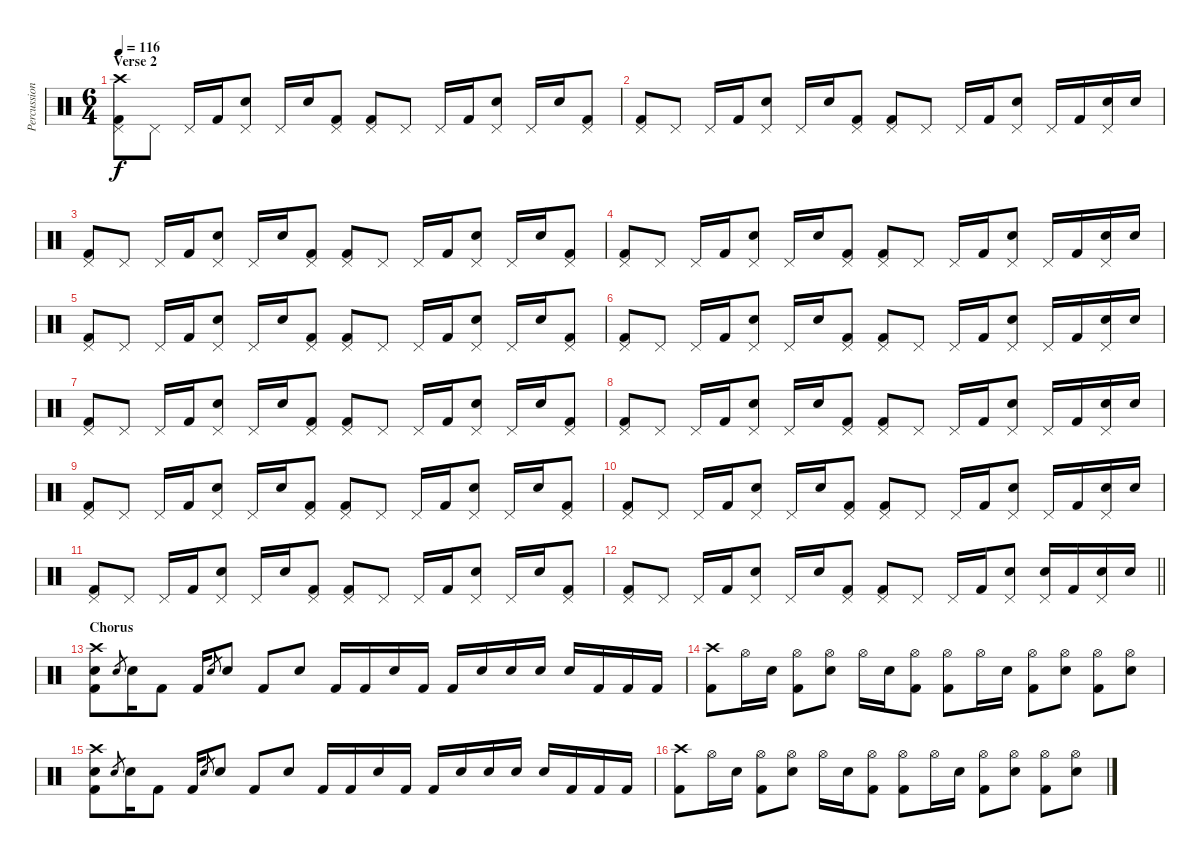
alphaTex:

\track ("Percussion" "Percussion") {instrument percussion}
\staff {score}
\articulation defaults
\ts (6 4)
\section ("" "Verse 2")
\tempo 116
\clef neutral
\ks c
("Crash high (hit)" "Kick (hit) 2" "Pedal Hi-Hat (hit)").8{dy f} "Pedal Hi-Hat (hit)".8 "Pedal Hi-Hat (hit)".16 "Kick (hit) 2".16 ("Snare (hit) 2" "Pedal Hi-Hat (hit)").8 "Pedal Hi-Hat (hit)".16 "Electric Snare (hit)".16 ("Kick (hit) 2" "Pedal Hi-Hat (hit)").8 ("Kick (hit) 2" "Pedal Hi-Hat (hit)").8 "Pedal Hi-Hat (hit)".8 "Pedal Hi-Hat (hit)".16 "Kick (hit) 2".16 ("Snare (hit) 2" "Pedal Hi-Hat (hit)").8 "Pedal Hi-Hat (hit)".16 "Electric Snare (hit)".16 ("Kick (hit) 2" "Pedal Hi-Hat (hit)").8 |
("Kick (hit) 2" "Pedal Hi-Hat (hit)").8 "Pedal Hi-Hat (hit)".8 "Pedal Hi-Hat (hit)".16 "Kick (hit) 2".16 ("Snare (hit) 2" "Pedal Hi-Hat (hit)").8 "Pedal Hi-Hat (hit)".16 "Electric Snare (hit)".16 ("Kick (hit) 2" "Pedal Hi-Hat (hit)").8 ("Kick (hit) 2" "Pedal Hi-Hat (hit)").8 "Pedal Hi-Hat (hit)".8 "Pedal Hi-Hat (hit)".16 "Kick (hit) 2".16 ("Snare (hit) 2" "Pedal Hi-Hat (hit)").8 "Pedal Hi-Hat (hit)".16 "Kick (hit) 2".16 ("Snare (hit) 2" "Pedal Hi-Hat (hit)").16 "Electric Snare (hit)".16 |
("Kick (hit) 2" "Pedal Hi-Hat (hit)").8 "Pedal Hi-Hat (hit)".8 "Pedal Hi-Hat (hit)".16 "Kick (hit) 2".16 ("Snare (hit) 2" "Pedal Hi-Hat (hit)").8 "Pedal Hi-Hat (hit)".16 "Electric Snare (hit)".16 ("Kick (hit) 2" "Pedal Hi-Hat (hit)").8 ("Kick (hit) 2" "Pedal Hi-Hat (hit)").8 "Pedal Hi-Hat (hit)".8 "Pedal Hi-Hat (hit)".16 "Kick (hit) 2".16 ("Snare (hit) 2" "Pedal Hi-Hat (hit)").8 "Pedal Hi-Hat (hit)".16 "Electric Snare (hit)".16 ("Kick (hit) 2" "Pedal Hi-Hat (hit)").8 |
("Kick (hit) 2" "Pedal Hi-Hat (hit)").8 "Pedal Hi-Hat (hit)".8 "Pedal Hi-Hat (hit)".16 "Kick (hit) 2".16 ("Snare (hit) 2" "Pedal Hi-Hat (hit)").8 "Pedal Hi-Hat (hit)".16 "Electric Snare (hit)".16 ("Kick (hit) 2" "Pedal Hi-Hat (hit)").8 ("Kick (hit) 2" "Pedal Hi-Hat (hit)").8 "Pedal Hi-Hat (hit)".8 "Pedal Hi-Hat (hit)".16 "Kick (hit) 2".16 ("Snare (hit) 2" "Pedal Hi-Hat (hit)").8 "Pedal Hi-Hat (hit)".16 "Kick (hit) 2".16 ("Snare (hit) 2" "Pedal Hi-Hat (hit)").16 "Electric Snare (hit)".16 |
("Kick (hit) 2" "Pedal Hi-Hat (hit)").8 "Pedal Hi-Hat (hit)".8 "Pedal Hi-Hat (hit)".16 "Kick (hit) 2".16 ("Snare (hit) 2" "Pedal Hi-Hat (hit)").8 "Pedal Hi-Hat (hit)".16 "Electric Snare (hit)".16 ("Kick (hit) 2" "Pedal Hi-Hat (hit)").8 ("Kick (hit) 2" "Pedal Hi-Hat (hit)").8 "Pedal Hi-Hat (hit)".8 "Pedal Hi-Hat (hit)".16 "Kick (hit) 2".16 ("Snare (hit) 2" "Pedal Hi-Hat (hit)").8 "Pedal Hi-Hat (hit)".16 "Electric Snare (hit)".16 ("Kick (hit) 2" "Pedal Hi-Hat (hit)").8 |
("Kick (hit) 2" "Pedal Hi-Hat (hit)").8 "Pedal Hi-Hat (hit)".8 "Pedal Hi-Hat (hit)".16 "Kick (hit) 2".16 ("Snare (hit) 2" "Pedal Hi-Hat (hit)").8 "Pedal Hi-Hat (hit)".16 "Electric Snare (hit)".16 ("Kick (hit) 2" "Pedal Hi-Hat (hit)").8 ("Kick (hit) 2" "Pedal Hi-Hat (hit)").8 "Pedal Hi-Hat (hit)".8 "Pedal Hi-Hat (hit)".16 "Kick (hit) 2".16 ("Snare (hit) 2" "Pedal Hi-Hat (hit)").8 "Pedal Hi-Hat (hit)".16 "Kick (hit) 2".16 ("Snare (hit) 2" "Pedal Hi-Hat (hit)").16 "Electric Snare (hit)".16 |
("Kick (hit) 2" "Pedal Hi-Hat (hit)").8 "Pedal Hi-Hat (hit)".8 "Pedal Hi-Hat (hit)".16 "Kick (hit) 2".16 ("Snare (hit) 2" "Pedal Hi-Hat (hit)").8 "Pedal Hi-Hat (hit)".16 "Electric Snare (hit)".16 ("Kick (hit) 2" "Pedal Hi-Hat (hit)").8 ("Kick (hit) 2" "Pedal Hi-Hat (hit)").8 "Pedal Hi-Hat (hit)".8 "Pedal Hi-Hat (hit)".16 "Kick (hit) 2".16 ("Snare (hit) 2" "Pedal Hi-Hat (hit)").8 "Pedal Hi-Hat (hit)".16 "Electric Snare (hit)".16 ("Kick (hit) 2" "Pedal Hi-Hat (hit)").8 |
("Kick (hit) 2" "Pedal Hi-Hat (hit)").8 "Pedal Hi-Hat (hit)".8 "Pedal Hi-Hat (hit)".16 "Kick (hit) 2".16 ("Snare (hit) 2" "Pedal Hi-Hat (hit)").8 "Pedal Hi-Hat (hit)".16 "Electric Snare (hit)".16 ("Kick (hit) 2" "Pedal Hi-Hat (hit)").8 ("Kick (hit) 2" "Pedal Hi-Hat (hit)").8 "Pedal Hi-Hat (hit)".8 "Pedal Hi-Hat (hit)".16 "Kick (hit) 2".16 ("Snare (hit) 2" "Pedal Hi-Hat (hit)").8 "Pedal Hi-Hat (hit)".16 "Kick (hit) 2".16 ("Snare (hit) 2" "Pedal Hi-Hat (hit)").16 "Electric Snare (hit)".16 |
("Kick (hit) 2" "Pedal Hi-Hat (hit)").8 "Pedal Hi-Hat (hit)".8 "Pedal Hi-Hat (hit)".16 "Kick (hit) 2".16 ("Snare (hit) 2" "Pedal Hi-Hat (hit)").8 "Pedal Hi-Hat (hit)".16 "Electric Snare (hit)".16 ("Kick (hit) 2" "Pedal Hi-Hat (hit)").8 ("Kick (hit) 2" "Pedal Hi-Hat (hit)").8 "Pedal Hi-Hat (hit)".8 "Pedal Hi-Hat (hit)".16 "Kick (hit) 2".16 ("Snare (hit) 2" "Pedal Hi-Hat (hit)").8 "Pedal Hi-Hat (hit)".16 "Electric Snare (hit)".16 ("Kick (hit) 2" "Pedal Hi-Hat (hit)").8 |
("Kick (hit) 2" "Pedal Hi-Hat (hit)").8 "Pedal Hi-Hat (hit)".8 "Pedal Hi-Hat (hit)".16 "Kick (hit) 2".16 ("Snare (hit) 2" "Pedal Hi-Hat (hit)").8 "Pedal Hi-Hat (hit)".16 "Electric Snare (hit)".16 ("Kick (hit) 2" "Pedal Hi-Hat (hit)").8 ("Kick (hit) 2" "Pedal Hi-Hat (hit)").8 "Pedal Hi-Hat (hit)".8 "Pedal Hi-Hat (hit)".16 "Kick (hit) 2".16 ("Snare (hit) 2" "Pedal Hi-Hat (hit)").8 "Pedal Hi-Hat (hit)".16 "Kick (hit) 2".16 ("Snare (hit) 2" "Pedal Hi-Hat (hit)").16 "Electric Snare (hit)".16 |
("Kick (hit) 2" "Pedal Hi-Hat (hit)").8 "Pedal Hi-Hat (hit)".8 "Pedal Hi-Hat (hit)".16 "Kick (hit) 2".16 ("Snare (hit) 2" "Pedal Hi-Hat (hit)").8 "Pedal Hi-Hat (hit)".16 "Electric Snare (hit)".16 ("Kick (hit) 2" "Pedal Hi-Hat (hit)").8 ("Kick (hit) 2" "Pedal Hi-Hat (hit)").8 "Pedal Hi-Hat (hit)".8 "Pedal Hi-Hat (hit)".16 "Kick (hit) 2".16 ("Snare (hit) 2" "Pedal Hi-Hat (hit)").8 "Pedal Hi-Hat (hit)".16 "Electric Snare (hit)".16 ("Kick (hit) 2" "Pedal Hi-Hat (hit)").8 |
\barLineRight lightlight
("Kick (hit) 2" "Pedal Hi-Hat (hit)").8 "Pedal Hi-Hat (hit)".8 "Pedal Hi-Hat (hit)".16 "Kick (hit) 2".16 ("Snare (hit) 2" "Pedal Hi-Hat (hit)").8 "Pedal Hi-Hat (hit)".16 "Electric Snare (hit)".16 ("Kick (hit) 2" "Pedal Hi-Hat (hit)").8 ("Kick (hit) 2" "Pedal Hi-Hat (hit)").8 "Pedal Hi-Hat (hit)".8 "Pedal Hi-Hat (hit)".16 "Kick (hit) 2".16 ("Snare (hit) 2" "Pedal Hi-Hat (hit)").8 ("Electric Snare (hit)" "Pedal Hi-Hat (hit)").16 "Kick (hit) 2".16 ("Electric Snare (hit)" "Pedal Hi-Hat (hit)").16 "Electric Snare (hit)".16 |
\section ("" "Chorus")
("Crash high (hit)" "Snare (hit) 2" "Kick (hit) 2").8 "Snare (hit) 2".8{gr} "Electric Snare (hit)".16 "Kick (hit) 2".8 "Kick (hit) 2".16 "Snare (hit) 2".8{gr} "Electric Snare (hit)".8 "Kick (hit) 2".8 "Electric Snare (hit)".8 "Kick (hit) 2".16 "Kick (hit) 2".16 "Electric Snare (hit)".16 "Kick (hit) 2".16 "Kick (hit) 2".16 "Electric Snare (hit)".16 "Electric Snare (hit)".16 "Snare (hit) 2".16 "Snare (hit) 2".16 "Kick (hit) 2".16 "Kick (hit) 2".16 "Kick (hit) 2".16 |
("Crash high (hit)" "Kick (hit) 2").8 "Hi-Hat (open)".16 "Electric Snare (hit)".16 ("Hi-Hat (open)" "Kick (hit) 2").8 ("Hi-Hat (open)" "Electric Snare (hit)").8 "Hi-Hat (open)".16 "Electric Snare (hit)".16 ("Hi-Hat (open)" "Kick (hit) 2").8 ("Hi-Hat (open)" "Kick (hit) 2").8 "Hi-Hat (open)".16 "Electric Snare (hit)".16 ("Hi-Hat (open)" "Kick (hit) 2").8 ("Hi-Hat (open)" "Electric Snare (hit)").8 ("Hi-Hat (open)" "Kick (hit) 2").8 ("Hi-Hat (open)" "Electric Snare (hit)").8 |
("Crash high (hit)" "Snare (hit) 2" "Kick (hit) 2").8 "Snare (hit) 2".8{gr} "Electric Snare (hit)".16 "Kick (hit) 2".8 "Kick (hit) 2".16 "Snare (hit) 2".8{gr} "Electric Snare (hit)".8 "Kick (hit) 2".8 "Electric Snare (hit)".8 "Kick (hit) 2".16 "Kick (hit) 2".16 "Electric Snare (hit)".16 "Kick (hit) 2".16 "Kick (hit) 2".16 "Electric Snare (hit)".16 "Electric Snare (hit)".16 "Snare (hit) 2".16 "Snare (hit) 2".16 "Kick (hit) 2".16 "Kick (hit) 2".16 "Kick (hit) 2".16 |
("Crash high (hit)" "Kick (hit) 2").8 "Hi-Hat (open)".16 "Electric Snare (hit)".16 ("Hi-Hat (open)" "Kick (hit) 2").8 ("Hi-Hat (open)" "Electric Snare (hit)").8 "Hi-Hat (open)".16 "Electric Snare (hit)".16 ("Hi-Hat (open)" "Kick (hit) 2").8 ("Hi-Hat (open)" "Kick (hit) 2").8 "Hi-Hat (open)".16 "Electric Snare (hit)".16 ("Hi-Hat (open)" "Kick (hit) 2").8 ("Hi-Hat (open)" "Electric Snare (hit)").8 ("Hi-Hat (open)" "Kick (hit) 2").8 ("Hi-Hat (open)" "Electric Snare (hit)").8
